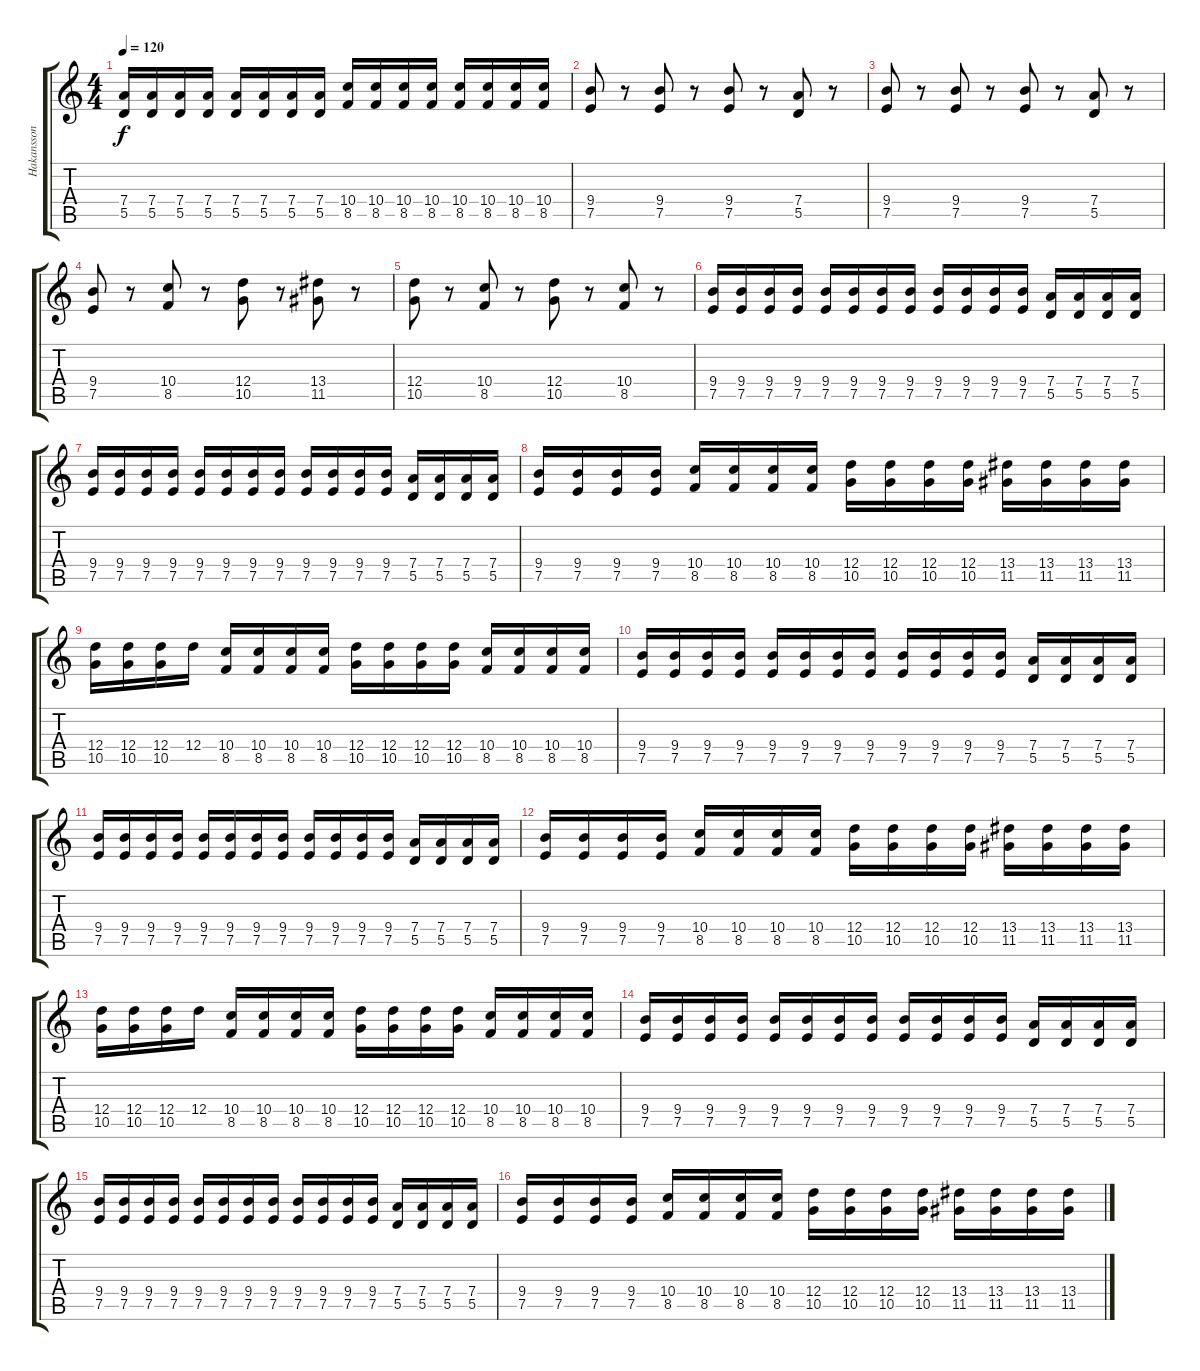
\track ("Hakansson" "Hakansson") {instrument distortionguitar}
\staff {score tabs}
\tuning (E4 B3 G3 D3 A2 E2) {hide}
\ts (4 4)
\tempo 120
\clef g2
\ks c
(7.4 5.5).16{dy f} (7.4 5.5).16 (7.4 5.5).16 (7.4 5.5).16 (7.4 5.5).16 (7.4 5.5).16 (7.4 5.5).16 (7.4 5.5).16 (10.4 8.5).16 (10.4 8.5).16 (10.4 8.5).16 (10.4 8.5).16 (10.4 8.5).16 (10.4 8.5).16 (10.4 8.5).16 (10.4 8.5).16 |
(9.4 7.5).8 r.8 (9.4 7.5).8 r.8 (9.4 7.5).8 r.8 (7.4 5.5).8 r.8 |
(9.4 7.5).8 r.8 (9.4 7.5).8 r.8 (9.4 7.5).8 r.8 (7.4 5.5).8 r.8 |
(9.4 7.5).8 r.8 (10.4 8.5).8 r.8 (12.4 10.5).8 r.8 (13.4 11.5).8 r.8 |
(12.4 10.5).8 r.8 (10.4 8.5).8 r.8 (12.4 10.5).8 r.8 (10.4 8.5).8 r.8 |
(9.4 7.5).16 (9.4 7.5).16 (9.4 7.5).16 (9.4 7.5).16 (9.4 7.5).16 (9.4 7.5).16 (9.4 7.5).16 (9.4 7.5).16 (9.4 7.5).16 (9.4 7.5).16 (9.4 7.5).16 (9.4 7.5).16 (7.4 5.5).16 (7.4 5.5).16 (7.4 5.5).16 (7.4 5.5).16 |
(9.4 7.5).16 (9.4 7.5).16 (9.4 7.5).16 (9.4 7.5).16 (9.4 7.5).16 (9.4 7.5).16 (9.4 7.5).16 (9.4 7.5).16 (9.4 7.5).16 (9.4 7.5).16 (9.4 7.5).16 (9.4 7.5).16 (7.4 5.5).16 (7.4 5.5).16 (7.4 5.5).16 (7.4 5.5).16 |
(9.4 7.5).16 (9.4 7.5).16 (9.4 7.5).16 (9.4 7.5).16 (10.4 8.5).16 (10.4 8.5).16 (10.4 8.5).16 (10.4 8.5).16 (12.4 10.5).16 (12.4 10.5).16 (12.4 10.5).16 (12.4 10.5).16 (13.4 11.5).16 (13.4 11.5).16 (13.4 11.5).16 (13.4 11.5).16 |
(12.4 10.5).16 (12.4 10.5).16 (12.4 10.5).16 12.4.16 (10.4 8.5).16 (10.4 8.5).16 (10.4 8.5).16 (10.4 8.5).16 (12.4 10.5).16 (12.4 10.5).16 (12.4 10.5).16 (12.4 10.5).16 (10.4 8.5).16 (10.4 8.5).16 (10.4 8.5).16 (10.4 8.5).16 |
(9.4 7.5).16 (9.4 7.5).16 (9.4 7.5).16 (9.4 7.5).16 (9.4 7.5).16 (9.4 7.5).16 (9.4 7.5).16 (9.4 7.5).16 (9.4 7.5).16 (9.4 7.5).16 (9.4 7.5).16 (9.4 7.5).16 (7.4 5.5).16 (7.4 5.5).16 (7.4 5.5).16 (7.4 5.5).16 |
(9.4 7.5).16 (9.4 7.5).16 (9.4 7.5).16 (9.4 7.5).16 (9.4 7.5).16 (9.4 7.5).16 (9.4 7.5).16 (9.4 7.5).16 (9.4 7.5).16 (9.4 7.5).16 (9.4 7.5).16 (9.4 7.5).16 (7.4 5.5).16 (7.4 5.5).16 (7.4 5.5).16 (7.4 5.5).16 |
(9.4 7.5).16 (9.4 7.5).16 (9.4 7.5).16 (9.4 7.5).16 (10.4 8.5).16 (10.4 8.5).16 (10.4 8.5).16 (10.4 8.5).16 (12.4 10.5).16 (12.4 10.5).16 (12.4 10.5).16 (12.4 10.5).16 (13.4 11.5).16 (13.4 11.5).16 (13.4 11.5).16 (13.4 11.5).16 |
(12.4 10.5).16 (12.4 10.5).16 (12.4 10.5).16 12.4.16 (10.4 8.5).16 (10.4 8.5).16 (10.4 8.5).16 (10.4 8.5).16 (12.4 10.5).16 (12.4 10.5).16 (12.4 10.5).16 (12.4 10.5).16 (10.4 8.5).16 (10.4 8.5).16 (10.4 8.5).16 (10.4 8.5).16 |
(9.4 7.5).16 (9.4 7.5).16 (9.4 7.5).16 (9.4 7.5).16 (9.4 7.5).16 (9.4 7.5).16 (9.4 7.5).16 (9.4 7.5).16 (9.4 7.5).16 (9.4 7.5).16 (9.4 7.5).16 (9.4 7.5).16 (7.4 5.5).16 (7.4 5.5).16 (7.4 5.5).16 (7.4 5.5).16 |
(9.4 7.5).16 (9.4 7.5).16 (9.4 7.5).16 (9.4 7.5).16 (9.4 7.5).16 (9.4 7.5).16 (9.4 7.5).16 (9.4 7.5).16 (9.4 7.5).16 (9.4 7.5).16 (9.4 7.5).16 (9.4 7.5).16 (7.4 5.5).16 (7.4 5.5).16 (7.4 5.5).16 (7.4 5.5).16 |
(9.4 7.5).16 (9.4 7.5).16 (9.4 7.5).16 (9.4 7.5).16 (10.4 8.5).16 (10.4 8.5).16 (10.4 8.5).16 (10.4 8.5).16 (12.4 10.5).16 (12.4 10.5).16 (12.4 10.5).16 (12.4 10.5).16 (13.4 11.5).16 (13.4 11.5).16 (13.4 11.5).16 (13.4 11.5).16
